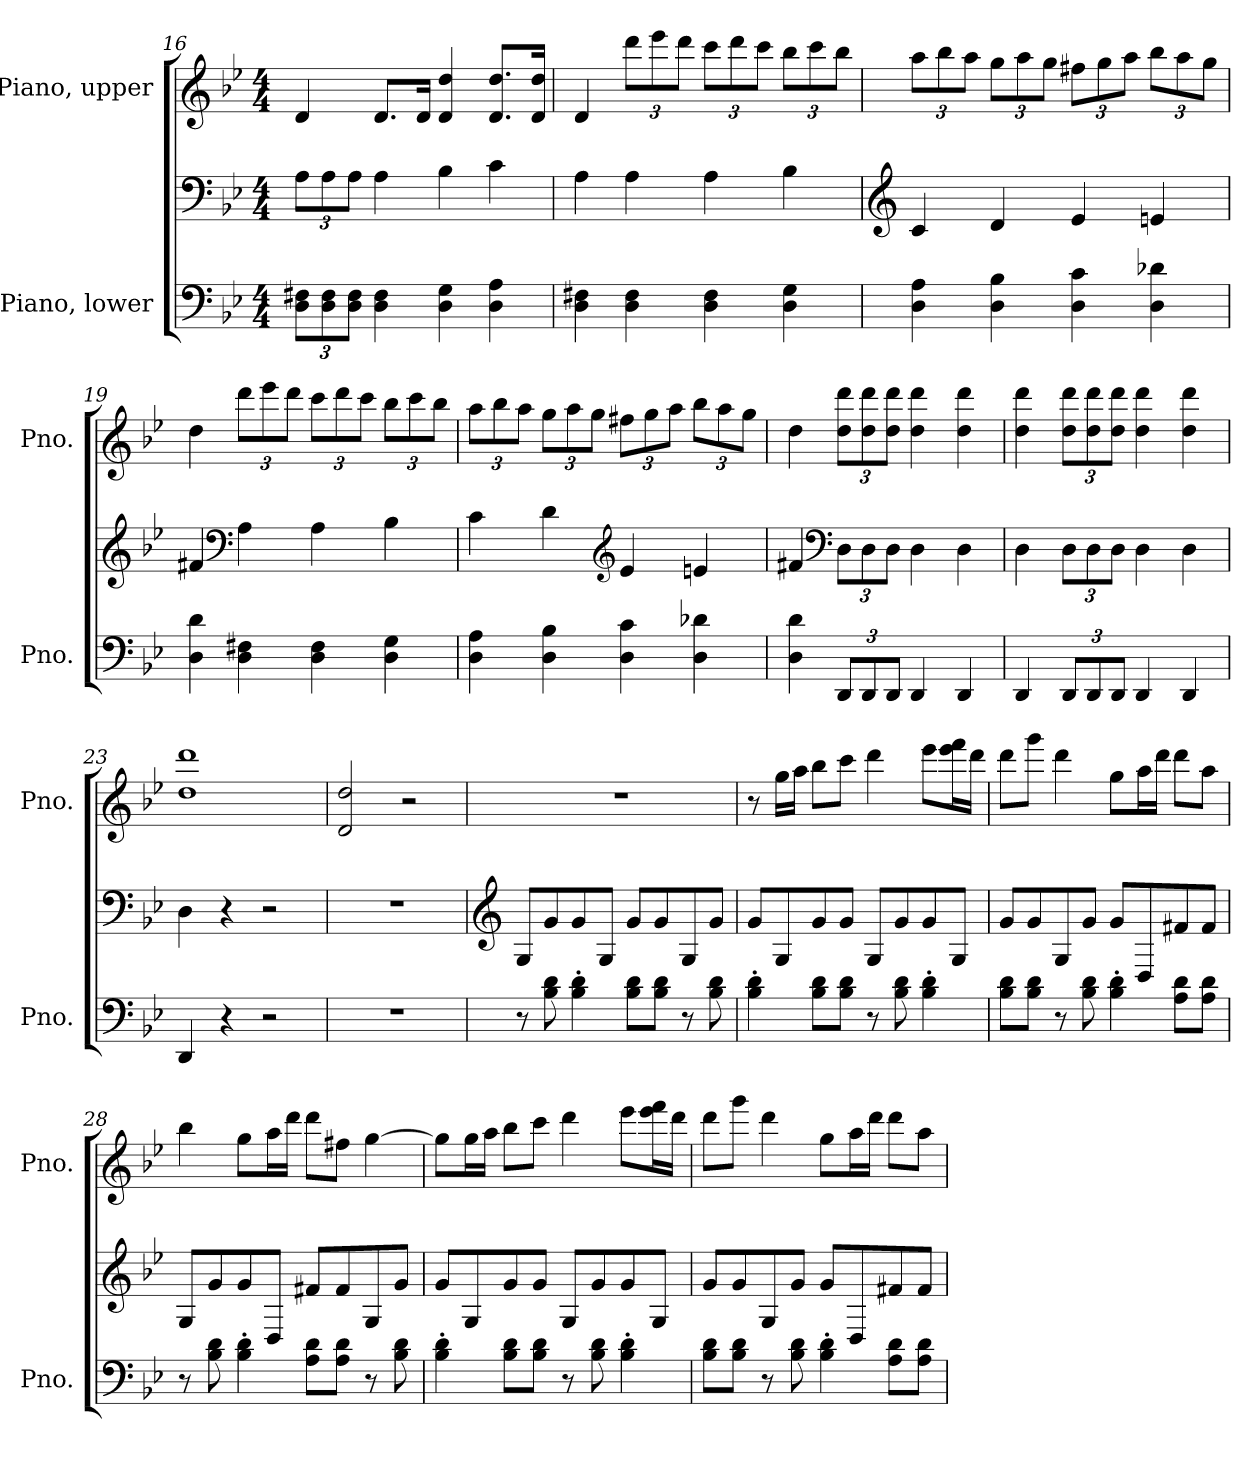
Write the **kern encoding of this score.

**kern	**kern	**kern
*part2	*part2	*part1
*staff3	*staff2	*staff1
*I"Piano, lower	*	*I"Piano, upper
*I'Pno.	*	*I'Pno.
!!LO:PB:g=z
*clefF4	*clefF4	*clefG2
*k[b-e-]	*k[b-e-]	*k[b-e-]
*M4/4	*M4/4	*M4/4
*Xbrackettup	*Xbrackettup	*
=16	=16	=16
12D\ 12F#X\L	12A\L	4d/
12D\ 12F#\	12A\	.
12D\ 12F#\J	12A\J	.
4D\ 4F#\	4A\	8.d/L
.	.	16d/Jk
4D\ 4G\	4B-\	4d/ 4dd/
4D\ 4A\	4c\	8.d/ 8.dd/L
.	.	16d/ 16dd/Jk
=17	=17	=17
4D\ 4F#X\	4A\	4d/
*	*	*Xbrackettup
4D\ 4F#\	4A\	12ddd\L
.	.	12eee-\
.	.	12ddd\J
4D\ 4F#\	4A\	12ccc\L
.	.	12ddd\
.	.	12ccc\J
4D\ 4G\	4B-\	12bb-\L
.	.	12ccc\
.	.	12bb-\J
=18	=18	=18
*	*clefG2	*
4D\ 4A\	4c/	12aa\L
.	.	12bb-\
.	.	12aa\J
4D\ 4B-\	4d/	12gg\L
.	.	12aa\
.	.	12gg\J
4D\ 4c\	4e-/	12ff#X\L
.	.	12gg\
.	.	12aa\J
4D\ 4d-X\	4en/	12bb-\L
.	.	12aa\
.	.	12gg\J
!!LO:LB:g=z
=19	=19	=19
4D\ 4d\	4f#X/	4dd\
*	*clefF4	*
4D\ 4F#X\	4A\	12ddd\L
.	.	12eee-\
.	.	12ddd\J
4D\ 4F#\	4A\	12ccc\L
.	.	12ddd\
.	.	12ccc\J
4D\ 4G\	4B-\	12bb-\L
.	.	12ccc\
.	.	12bb-\J
=20	=20	=20
4D\ 4A\	4c\	12aa\L
.	.	12bb-\
.	.	12aa\J
4D\ 4B-\	4d\	12gg\L
.	.	12aa\
.	.	12gg\J
*	*clefG2	*
4D\ 4c\	4e-/	12ff#X\L
.	.	12gg\
.	.	12aa\J
4D\ 4d-X\	4en/	12bb-\L
.	.	12aa\
.	.	12gg\J
=21	=21	=21
4D\ 4d\	4f#X/	4dd\
*	*clefF4	*
12DD/L	12D\L	12dd\ 12ddd\L
12DD/	12D\	12dd\ 12ddd\
12DD/J	12D\J	12dd\ 12ddd\J
4DD/	4D\	4dd\ 4ddd\
4DD/	4D\	4dd\ 4ddd\
!!LO:LB:g=z
=22	=22	=22
4DD/	4D\	4dd\ 4ddd\
12DD/L	12D\L	12dd\ 12ddd\L
12DD/	12D\	12dd\ 12ddd\
12DD/J	12D\J	12dd\ 12ddd\J
4DD/	4D\	4dd\ 4ddd\
4DD/	4D\	4dd\ 4ddd\
=23	=23	=23
4DD/	4D\	1dd 1ddd
4r	4r	.
2r	2r	.
=24	=24	=24
1r	1r	2d/ 2dd/
.	.	2r
=25	=25	=25
*	*clefG2	*
8r	8G/L	1r
8B-\ 8d\	8g/	.
4B-\' 4d\'	8g/	.
.	8G/J	.
8B-\ 8d\L	8g/L	.
8B-\ 8d\J	8g/	.
8r	8G/	.
8B-\ 8d\	8g/J	.
=26	=26	=26
4B-\' 4d\'	8g/L	8r
.	8G/	16gg\LL
.	.	16aa\JJ
8B-\ 8d\L	8g/	8bb-\L
8B-\ 8d\J	8g/J	8ccc\J
8r	8G/L	4ddd\
8B-\ 8d\	8g/	.
4B-\' 4d\'	8g/	8eee-\L
.	8G/J	16eee-\ 16fff\L
.	.	16ddd\JJ
!!LO:LB:g=z
=27	=27	=27
8B-\ 8d\L	8g/L	8ddd\L
8B-\ 8d\J	8g/	8ggg\J
8r	8G/	4ddd\
8B-\ 8d\	8g/J	.
4B-\' 4d\'	8g/L	8gg\L
.	8D/	16aa\L
.	.	16ddd\JJ
8A\ 8d\L	8f#X/	8ddd\L
8A\ 8d\J	8f#/J	8aa\J
=28	=28	=28
8r	8G/L	4bb-\
8B-\ 8d\	8g/	.
4B-\' 4d\'	8g/	8gg\L
.	8D/J	16aa\L
.	.	16ddd\JJ
8A\ 8d\L	8f#X/L	8ddd\L
8A\ 8d\J	8f#/	8ff#X\J
8r	8G/	[4gg\
8B-\ 8d\	8g/J	.
=29	=29	=29
4B-\' 4d\'	8g/L	8gg\L]
.	8G/	16gg\L
.	.	16aa\JJ
8B-\ 8d\L	8g/	8bb-\L
8B-\ 8d\J	8g/J	8ccc\J
8r	8G/L	4ddd\
8B-\ 8d\	8g/	.
4B-\' 4d\'	8g/	8eee-\L
.	8G/J	16eee-\ 16fff\L
.	.	16ddd\JJ
!!LO:PB:g=z
=30	=30	=30
8B-\ 8d\L	8g/L	8ddd\L
8B-\ 8d\J	8g/	8ggg\J
8r	8G/	4ddd\
8B-\ 8d\	8g/J	.
4B-\' 4d\'	8g/L	8gg\L
.	8D/	16aa\L
.	.	16ddd\JJ
8A\ 8d\L	8f#X/	8ddd\L
8A\ 8d\J	8f#/J	8aa\J
=	=	=
*-	*-	*-
